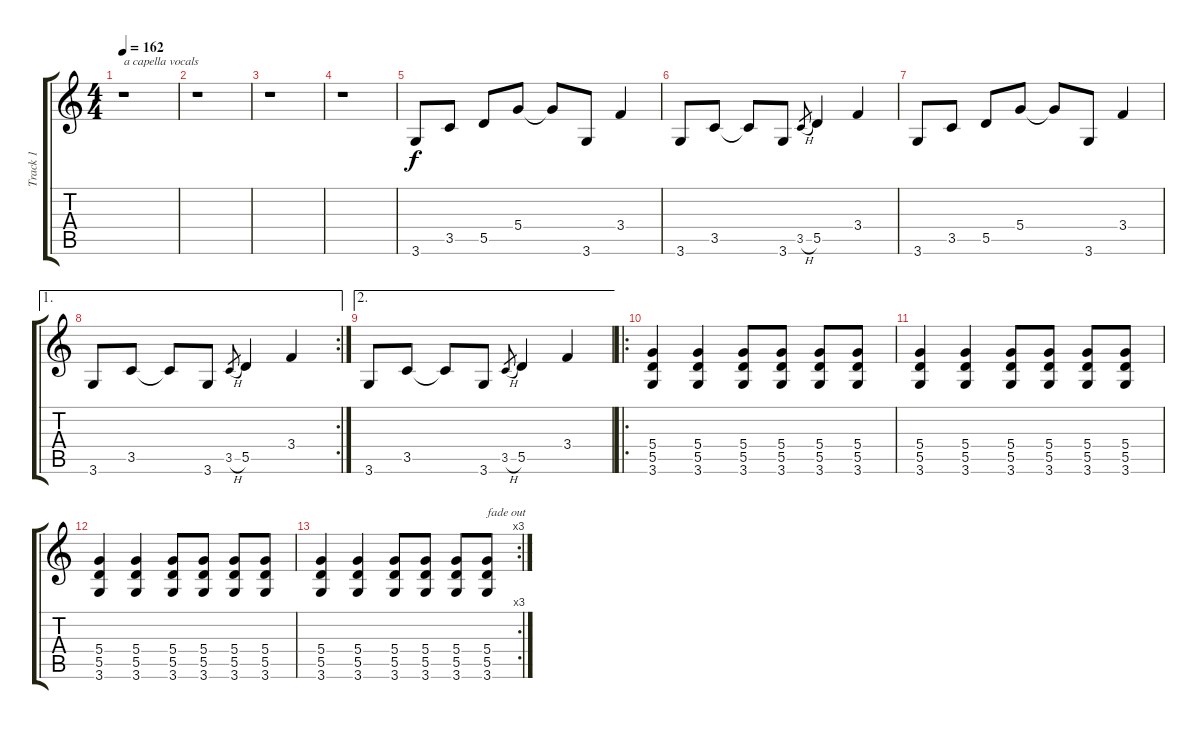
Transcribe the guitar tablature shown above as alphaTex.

\track ("Track 1" "Track 1") {instrument overdrivenguitar}
\staff {score tabs}
\tuning (E4 B3 G3 D3 A2 E2) {hide}
\ts (4 4)
\tempo 162
\clef g2
\ks c
r.1{txt "a capella vocals" dy f} |
r.1 |
r.1 |
r.1 |
3.6.8 3.5.8 5.5.8 5.4.8 5.4{t}.8 3.6.8 3.4.4 |
3.6.8 3.5.8 3.5{t}.8 3.6.8 3.5{h}.8{gr} 5.5.4 3.4.4 |
3.6.8 3.5.8 5.5.8 5.4.8 5.4{t}.8 3.6.8 3.4.4 |
\ae 1
\rc 2
3.6.8 3.5.8 3.5{t}.8 3.6.8 3.5{h}.8{gr} 5.5.4 3.4.4 |
\ae 2
3.6.8 3.5.8 3.5{t}.8 3.6.8 3.5{h}.8{gr} 5.5.4 3.4.4 |
\ro
(5.4 5.5 3.6).4 (5.4 5.5 3.6).4 (5.4 5.5 3.6).8 (5.4 5.5 3.6).8 (5.4 5.5 3.6).8 (5.4 5.5 3.6).8 |
(5.4 5.5 3.6).4 (5.4 5.5 3.6).4 (5.4 5.5 3.6).8 (5.4 5.5 3.6).8 (5.4 5.5 3.6).8 (5.4 5.5 3.6).8 |
(5.4 5.5 3.6).4 (5.4 5.5 3.6).4 (5.4 5.5 3.6).8 (5.4 5.5 3.6).8 (5.4 5.5 3.6).8 (5.4 5.5 3.6).8 |
\rc 3
(5.4 5.5 3.6).4 (5.4 5.5 3.6).4 (5.4 5.5 3.6).8 (5.4 5.5 3.6).8 (5.4 5.5 3.6).8 (5.4 5.5 3.6).8{txt "fade out"}
